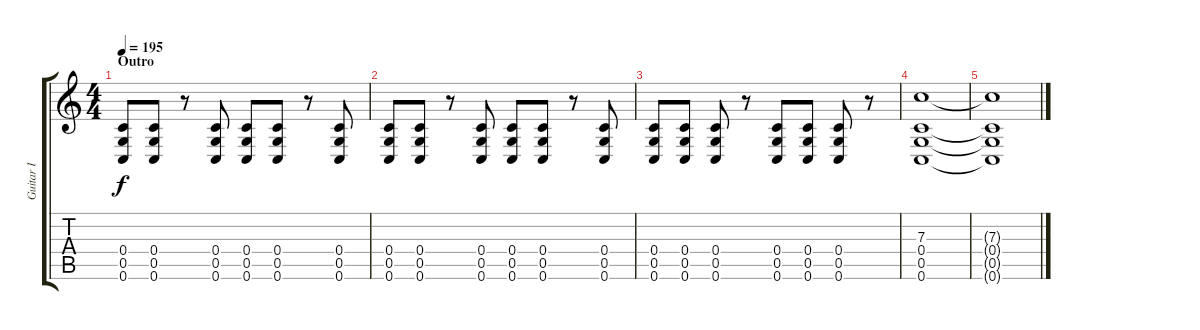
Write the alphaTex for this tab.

\track ("Guitar I" "Guitar I") {instrument distortionguitar}
\staff {score tabs}
\tuning (D4 A3 F3 C3 G2 C2) {hide}
\ts (4 4)
\section ("" "Outro")
\tempo 195
\clef g2
\ks c
(0.4 0.5 0.6).8{dy f} (0.4 0.5 0.6).8 r.8 (0.4 0.5 0.6).8 (0.4 0.5 0.6).8 (0.4 0.5 0.6).8 r.8 (0.4 0.5 0.6).8 |
(0.4 0.5 0.6).8 (0.4 0.5 0.6).8 r.8 (0.4 0.5 0.6).8 (0.4 0.5 0.6).8 (0.4 0.5 0.6).8 r.8 (0.4 0.5 0.6).8 |
(0.4 0.5 0.6).8 (0.4 0.5 0.6).8 (0.4 0.5 0.6).8 r.8 (0.4 0.5 0.6).8 (0.4 0.5 0.6).8 (0.4 0.5 0.6).8 r.8 |
(7.3 0.4 0.5 0.6).1 |
(7.3{t} 0.4{t} 0.5{t} 0.6{t}).1
